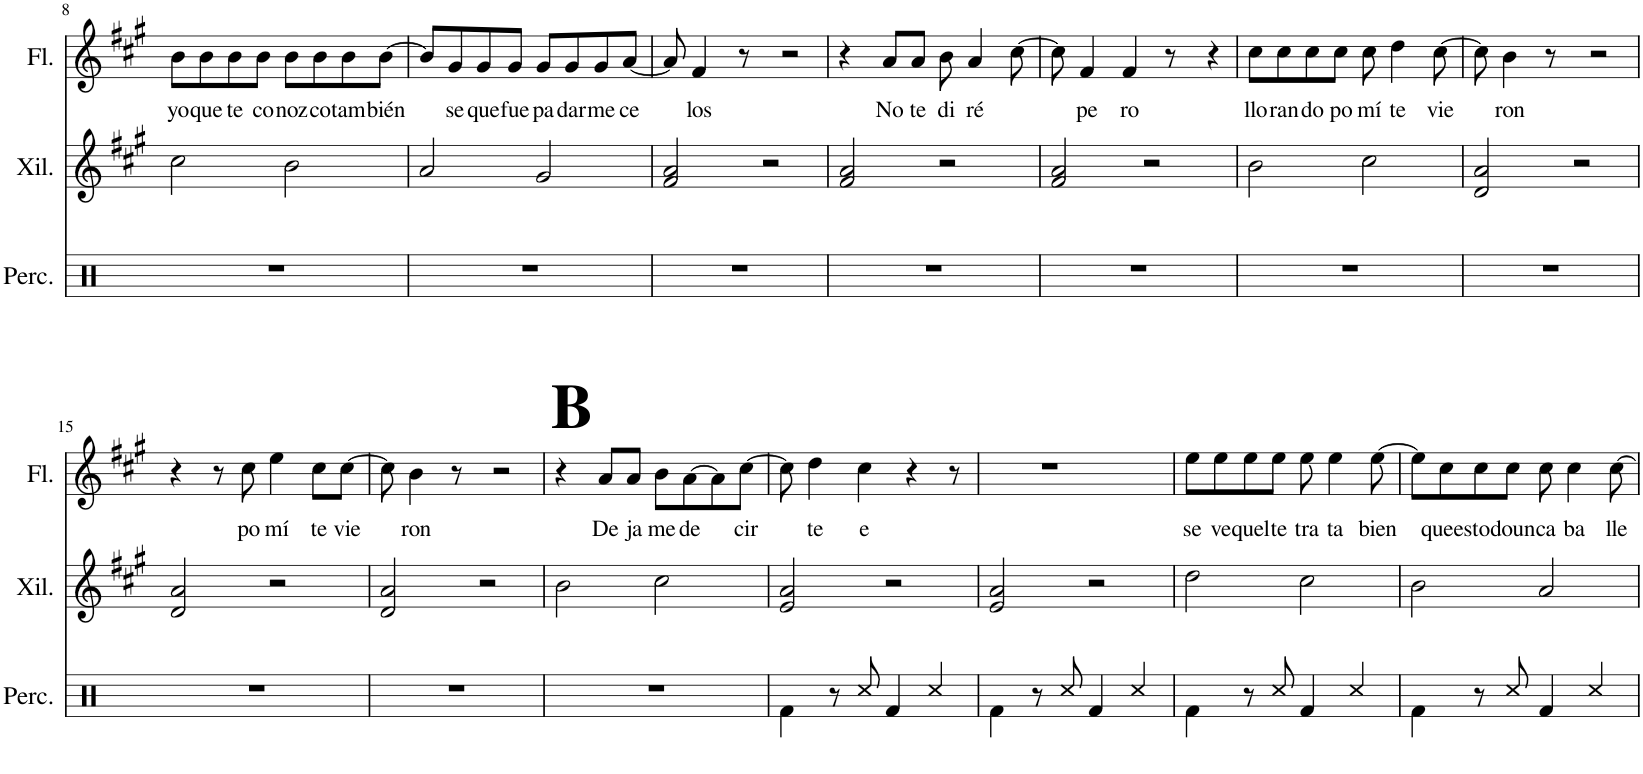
**kern	**kern	**kern	**text
*part3	*part2	*part1	*part1
*staff3	*staff2	*staff1	*staff1
*I"Percusión	*I"Xilófono	*I"Flauta	*
*I'Perc.	*I'Xil.	*I'Fl.	*
!!LO:PB:g=z
*clefX	*clefG2	*clefG2	*
*	*Trd-7c-12	*	*
*k[]	*k[f#c#g#]	*k[f#c#g#]	*
*M4/4	*M4/4	*M4/4	*
=8	=8	=8	=8
!	!	!	!LO:LY:b
1r	2cc#\	8b\L	yo
!	!	!	!LO:LY:b
.	.	8b\	que
!	!	!	!LO:LY:b
.	.	8b\	te
!	!	!	!LO:LY:b
.	.	8b\J	co
!	!	!	!LO:LY:b
.	2b\	8b\L	noz
!	!	!	!LO:LY:b
.	.	8b\	co
!	!	!	!LO:LY:b
.	.	8b\	tam
!	!	!	!LO:LY:b
.	.	[8b\J	bién
=9	=9	=9	=9
1r	2a/	8b/L]	.
!	!	!	!LO:LY:b
.	.	8g#/	se
!	!	!	!LO:LY:b
.	.	8g#/	que
!	!	!	!LO:LY:b
.	.	8g#/J	fue
!	!	!	!LO:LY:b
.	2g#/	8g#/L	pa
!	!	!	!LO:LY:b
.	.	8g#/	dar
!	!	!	!LO:LY:b
.	.	8g#/	me
!	!	!	!LO:LY:b
.	.	[8a/J	ce
=10	=10	=10	=10
1r	2f#/ 2a/	8a/]	.
!	!	!	!LO:LY:b
.	.	4f#/	los
.	.	8r	.
.	2r	2r	.
=11	=11	=11	=11
1r	2f#/ 2a/	4r	.
!	!	!	!LO:LY:b
.	.	8a/L	No
!	!	!	!LO:LY:b
.	.	8a/J	te
!	!	!	!LO:LY:b
.	2r	8b\	di
!	!	!	!LO:LY:b
.	.	4a/	ré
.	.	[8cc#\	.
=12	=12	=12	=12
1r	2f#/ 2a/	8cc#\]	.
!	!	!	!LO:LY:b
.	.	4f#/	pe
!	!	!	!LO:LY:b
.	.	4f#/	ro
.	2r	.	.
.	.	8r	.
.	.	4r	.
=13	=13	=13	=13
!	!	!	!LO:LY:b
1r	2b\	8cc#\L	llo
!	!	!	!LO:LY:b
.	.	8cc#\	ran
!	!	!	!LO:LY:b
.	.	8cc#\	do
!	!	!	!LO:LY:b
.	.	8cc#\J	po
!	!	!	!LO:LY:b
.	2cc#\	8cc#\	mí
!	!	!	!LO:LY:b
.	.	4dd\	te
!	!	!	!LO:LY:b
.	.	[8cc#\	vie
=14	=14	=14	=14
1r	2d/ 2a/	8cc#\]	.
!	!	!	!LO:LY:b
.	.	4b\	ron
.	.	8r	.
.	2r	2r	.
!!LO:LB:g=z
=15	=15	=15	=15
1r	2d/ 2a/	4r	.
.	.	8r	.
!	!	!	!LO:LY:b
.	.	8cc#\	po
!	!	!	!LO:LY:b
.	2r	4ee\	mí
!	!	!	!LO:LY:b
.	.	8cc#\L	te
!	!	!	!LO:LY:b
.	.	[8cc#\J	vie
=16	=16	=16	=16
1r	2d/ 2a/	8cc#\]	.
!	!	!	!LO:LY:b
.	.	4b\	ron
.	.	8r	.
.	2r	2r	.
=17	=17	=17	=17
!	!	!LO:TX:a:B:t=B	!
1r	2b\	4r	.
!	!	!	!LO:LY:b
.	.	8a/L	De
!	!	!	!LO:LY:b
.	.	8a/J	ja
!	!	!	!LO:LY:b
.	2cc#\	8b\L	me
!	!	!	!LO:LY:b
.	.	[8a\	de
.	.	8a\]	.
!	!	!	!LO:LY:b
.	.	[8cc#\J	cir
=18	=18	=18	=18
4Rf\	2e/ 2a/	8cc#\]	.
!	!	!	!LO:LY:b
.	.	4dd\	te
8r	.	.	.
!	!	!	!LO:LY:b
8Rcc/	.	4cc#\	e
4Rf/	2r	.	.
.	.	4r	.
4Rcc/	.	.	.
.	.	8r	.
=19	=19	=19	=19
4Rf\	2e/ 2a/	1r	.
8r	.	.	.
8Rcc/	.	.	.
4Rf/	2r	.	.
4Rcc/	.	.	.
=20	=20	=20	=20
!	!	!	!LO:LY:b
4Rf\	2dd\	8ee\L	se
!	!	!	!LO:LY:b
.	.	8ee\	ve
!	!	!	!LO:LY:b
8r	.	8ee\	quel
!	!	!	!LO:LY:b
8Rcc/	.	8ee\J	te
!	!	!	!LO:LY:b
4Rf/	2cc#\	8ee\	tra
!	!	!	!LO:LY:b
.	.	4ee\	ta
4Rcc/	.	.	.
!	!	!	!LO:LY:b
.	.	[8ee\	bien
=21	=21	=21	=21
4Rf\	2b\	8ee\L]	.
!	!	!	!LO:LY:b
.	.	8cc#\	quees
!	!	!	!LO:LY:b
8r	.	8cc#\	to
!	!	!	!LO:LY:b
8Rcc/	.	8cc#\J	doun
!	!	!	!LO:LY:b
4Rf/	2a/	8cc#\	ca
!	!	!	!LO:LY:b
.	.	4cc#\	ba
4Rcc/	.	.	.
!	!	!	!LO:LY:b
.	.	[8cc#\	lle
=	=	=	=
*-	*-	*-	*-
